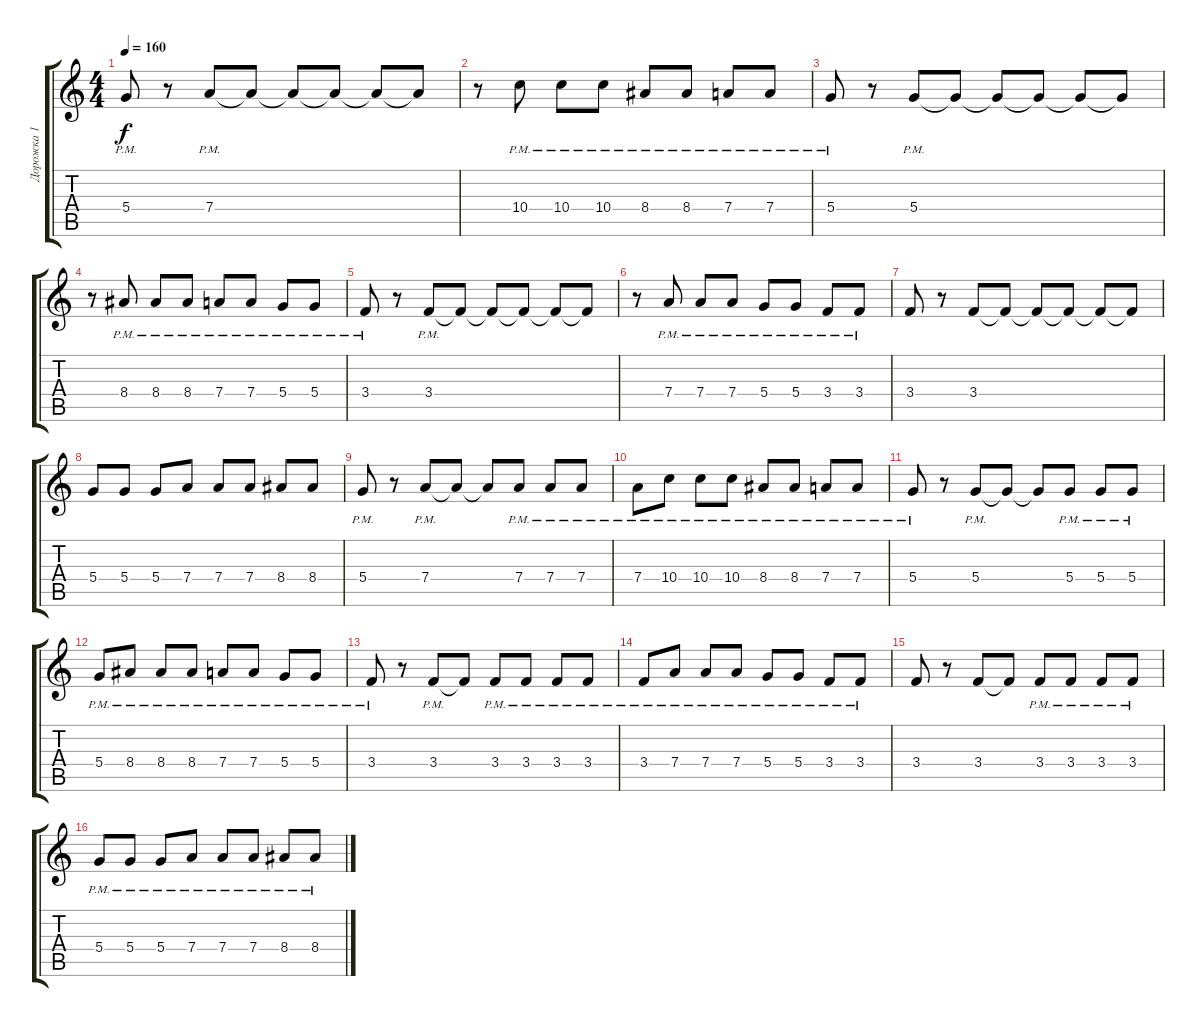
\track ("Дорожка 1" "Дорожка 1") {instrument overdrivenguitar}
\staff {score tabs}
\tuning (E4 B3 G3 D3 A2 E2) {hide}
\ts (4 4)
\tempo 160
\clef g2
\ks c
5.4{pm}.8{dy f} r.8 7.4{pm}.8 7.4{t}.8 7.4{t}.8 7.4{t}.8 7.4{t}.8 7.4{t}.8 |
r.8 10.4{pm}.8 10.4{pm}.8 10.4{pm}.8 8.4{pm}.8 8.4{pm}.8 7.4{pm}.8 7.4{pm}.8 |
5.4{pm}.8 r.8 5.4{pm}.8 5.4{t}.8 5.4{t}.8 5.4{t}.8 5.4{t}.8 5.4{t}.8 |
r.8 8.4{pm}.8 8.4{pm}.8 8.4{pm}.8 7.4{pm}.8 7.4{pm}.8 5.4{pm}.8 5.4{pm}.8 |
3.4{pm}.8 r.8 3.4{pm}.8 3.4{t}.8 3.4{t}.8 3.4{t}.8 3.4{t}.8 3.4{t}.8 |
r.8 7.4{pm}.8 7.4{pm}.8 7.4{pm}.8 5.4{pm}.8 5.4{pm}.8 3.4{pm}.8 3.4{pm}.8 |
3.4.8 r.8 3.4.8 3.4{t}.8 3.4{t}.8 3.4{t}.8 3.4{t}.8 3.4{t}.8 |
5.4.8 5.4.8 5.4.8 7.4.8 7.4.8 7.4.8 8.4.8 8.4.8 |
5.4{pm}.8 r.8 7.4{pm}.8 7.4{t}.8 7.4{t}.8 7.4{pm}.8 7.4{pm}.8 7.4{pm}.8 |
7.4{pm}.8 10.4{pm}.8 10.4{pm}.8 10.4{pm}.8 8.4{pm}.8 8.4{pm}.8 7.4{pm}.8 7.4{pm}.8 |
5.4{pm}.8 r.8 5.4{pm}.8 5.4{t}.8 5.4{t}.8 5.4{pm}.8 5.4{pm}.8 5.4{pm}.8 |
5.4{pm}.8 8.4{pm}.8 8.4{pm}.8 8.4{pm}.8 7.4{pm}.8 7.4{pm}.8 5.4{pm}.8 5.4{pm}.8 |
3.4{pm}.8 r.8 3.4{pm}.8 3.4{t}.8 3.4{pm}.8 3.4{pm}.8 3.4{pm}.8 3.4{pm}.8 |
3.4{pm}.8 7.4{pm}.8 7.4{pm}.8 7.4{pm}.8 5.4{pm}.8 5.4{pm}.8 3.4{pm}.8 3.4{pm}.8 |
3.4.8 r.8 3.4.8 3.4{t}.8 3.4{pm}.8 3.4{pm}.8 3.4{pm}.8 3.4{pm}.8 |
5.4{pm}.8 5.4{pm}.8 5.4{pm}.8 7.4{pm}.8 7.4{pm}.8 7.4{pm}.8 8.4{pm}.8 8.4{pm}.8
